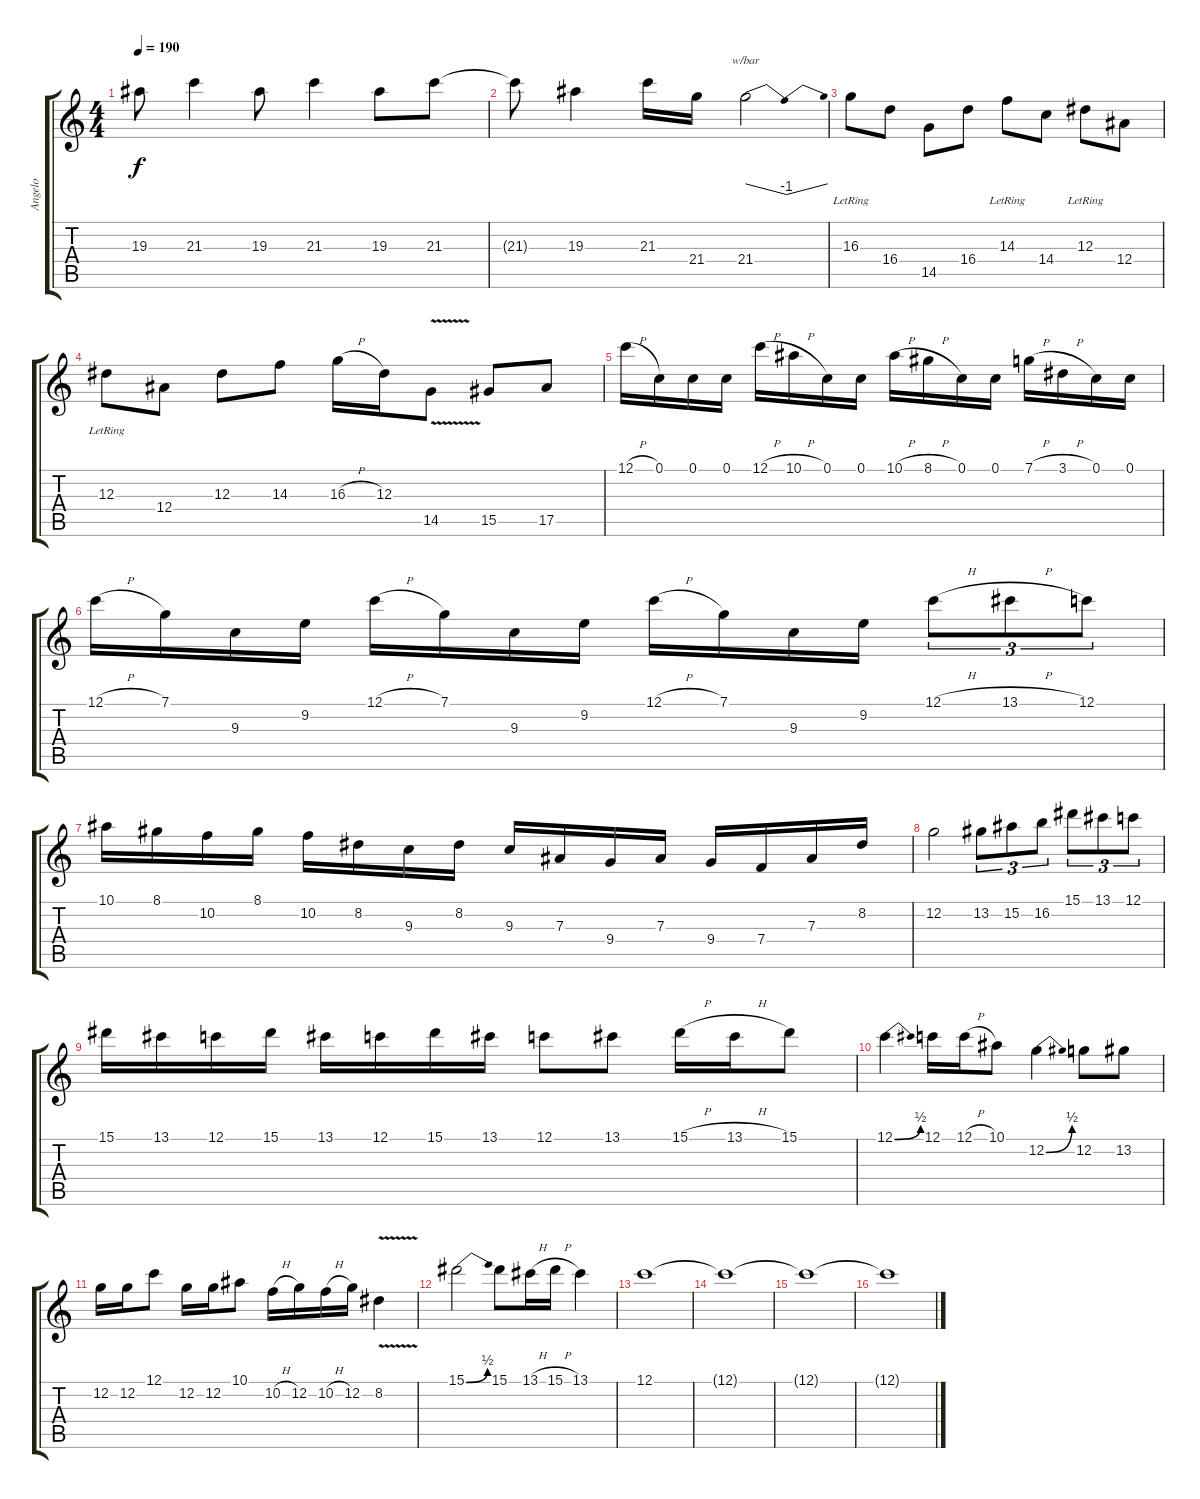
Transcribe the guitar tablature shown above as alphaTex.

\track ("Angelo" "Angelo") {instrument distortionguitar}
\staff {score tabs}
\tuning (C4 G3 Eb3 Bb2 F2 C2) {hide}
\ts (4 4)
\tempo 190
\clef g2
\ks c
19.3{t}.8{dy f} 21.3.4 19.3.8 21.3.4 19.3.8 21.3.8 |
21.3{t}.8 19.3.4 21.3.16 21.4.16 21.4.2{tbe (dip default 0 0 30 -4 60 0)} |
16.3{lr}.8 16.4.8 14.5.8 16.4.8 14.3{lr}.8 14.4.8 12.3{lr}.8 12.4.8 |
12.3{lr}.8 12.4.8 12.3.8 14.3.8 16.3{h}.16 12.3.16 14.5{v}.8 15.5.8 17.5.8 |
12.1{h}.16 0.1.16 0.1.16 0.1.16 12.1{h}.16 10.1{h}.16 0.1.16 0.1.16 10.1{h}.16 8.1{h}.16 0.1.16 0.1.16 7.1{h}.16 3.1{h}.16 0.1.16 0.1.16 |
12.1{h}.16 7.1.16 9.3.16 9.2.16 12.1{h}.16 7.1.16 9.3.16 9.2.16 12.1{h}.16 7.1.16 9.3.16 9.2.16 12.1{h}.8{tu (3 2)} 13.1{h}.8{tu (3 2)} 12.1.8{tu (3 2)} |
10.1.16 8.1.16 10.2.16 8.1.16 10.2.16 8.2.16 9.3.16 8.2.16 9.3.16 7.3.16 9.4.16 7.3.16 9.4.16 7.4.16 7.3.16 8.2.16 |
12.2.2 13.2.8{tu (3 2)} 15.2.8{tu (3 2)} 16.2.8{tu (3 2)} 15.1.8{tu (3 2)} 13.1.8{tu (3 2)} 12.1.8{tu (3 2)} |
15.1.16 13.1.16 12.1.16 15.1.16 13.1.16 12.1.16 15.1.16 13.1.16 12.1.8 13.1.8 15.1{h}.16 13.1{h}.16 15.1.8 |
12.1{be (bend 0 0 60 2)}.4 12.1.16 12.1{h}.16 10.1.8 12.2{be (bend 0 0 60 2)}.4 12.2.8 13.2.8 |
12.2.16 12.2.16 12.1.8 12.2.16 12.2.16 10.1.8 10.2{h}.16 12.2.16 10.2{h}.16 12.2.16 8.2{v}.4 |
15.1{be (bend 0 0 60 2)}.2 15.1.8 13.1{h}.16 15.1{h}.16 13.1.4 |
12.1.1 |
12.1{t}.1 |
12.1{t}.1 |
12.1{t}.1
